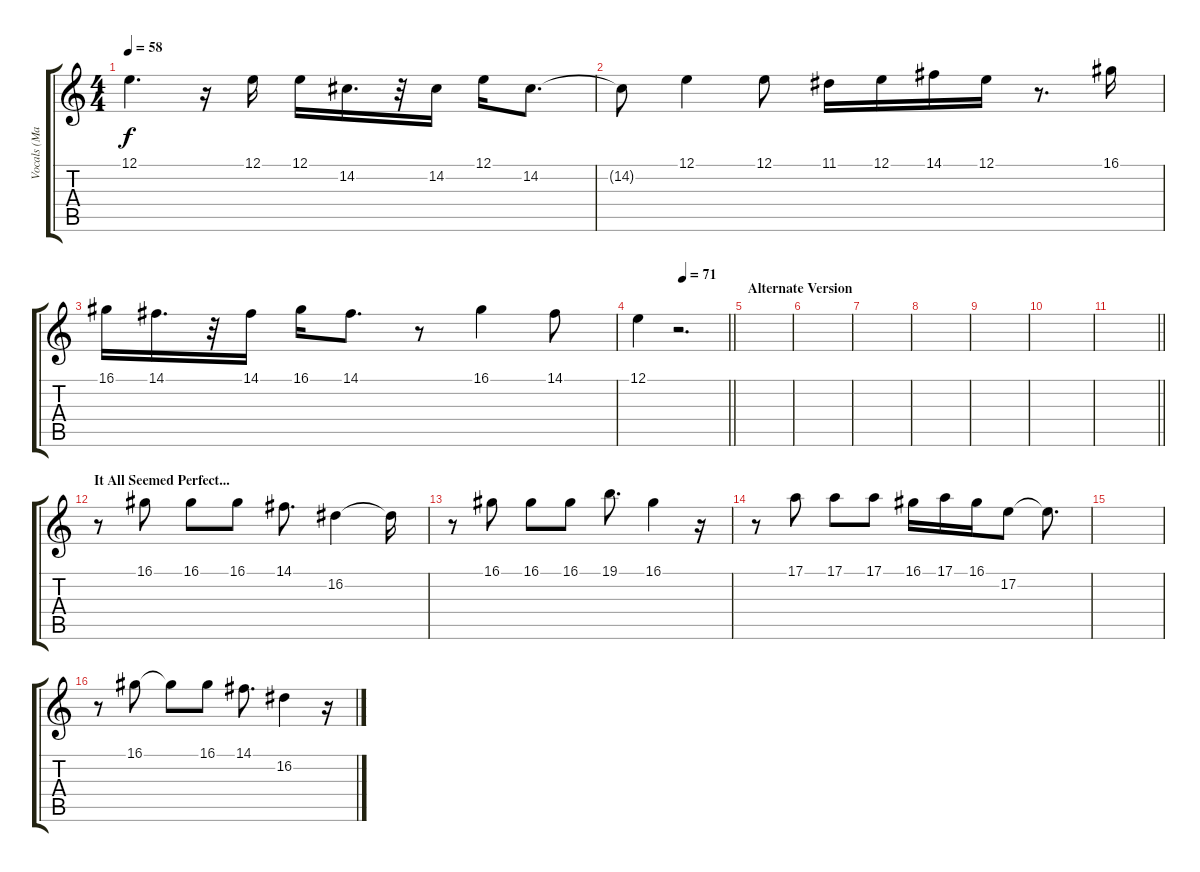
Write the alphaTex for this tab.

\track ("Vocals (Maja)" "Vocals (Ma") {instrument vibraphone}
\staff {score tabs}
\tuning (E4 B3 G3 D3 A2 E2) {hide}
\ts (4 4)
\tempo 58
\clef g2
\ks c
12.1{t}.4{d dy f} r.16 12.1.16 12.1.16 14.2.16{d} r.32 14.2.16 12.1.16 14.2.8{d} |
14.2{t}.8 12.1.4 12.1.8 11.1.16 12.1.16 14.1.16 12.1.16 r.8{d} 16.1.16 |
16.1.16 14.1.16{d} r.32 14.1.16 16.1.16 14.1.8{d} r.8 16.1.4 14.1.8 |
\tempo (71 0.5)
\barLineRight lightlight
12.1.4 r.2{d} |
\section ("" "Alternate Version")
|
|
|
|
|
|
\barLineRight lightlight
|
\section ("" "It All Seemed Perfect...")
r.8 16.1.8 16.1.8 16.1.8 14.1.8{d} 16.2.4 16.2{t}.16 |
r.8 16.1.8 16.1.8 16.1.8 19.1.8{d} 16.1.4 r.16 |
r.8 17.1.8 17.1.8 17.1.8 16.1.16 17.1.16 16.1.16 17.2.8 17.2{t}.8{d} |
|
r.8 16.1.8 16.1{t}.8 16.1.8 14.1.8{d} 16.2.4 r.16
